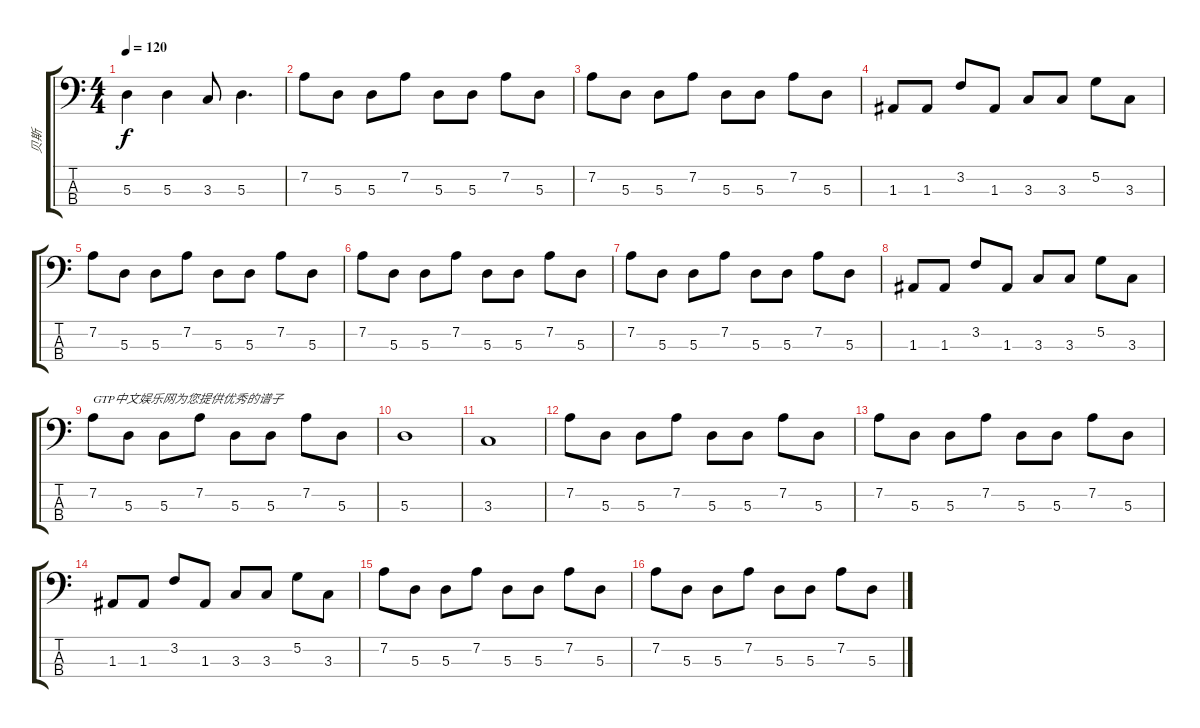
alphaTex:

\track ("贝斯" "贝斯") {instrument electricbassfinger}
\staff {score tabs}
\tuning (G2 D2 A1 E1) {hide}
\ts (4 4)
\tempo 120
\clef f4
\ks c
5.3.4{dy f} 5.3.4 3.3.8 5.3.4{d} |
7.2.8 5.3.8 5.3.8 7.2.8 5.3.8 5.3.8 7.2.8 5.3.8 |
7.2.8 5.3.8 5.3.8 7.2.8 5.3.8 5.3.8 7.2.8 5.3.8 |
1.3.8 1.3.8 3.2.8 1.3.8 3.3.8 3.3.8 5.2.8 3.3.8 |
7.2.8 5.3.8 5.3.8 7.2.8 5.3.8 5.3.8 7.2.8 5.3.8 |
7.2.8 5.3.8 5.3.8 7.2.8 5.3.8 5.3.8 7.2.8 5.3.8 |
7.2.8 5.3.8 5.3.8 7.2.8 5.3.8 5.3.8 7.2.8 5.3.8 |
1.3.8 1.3.8 3.2.8 1.3.8 3.3.8 3.3.8 5.2.8 3.3.8 |
7.2.8{txt "GTP中文娱乐网为您提供优秀的谱子"} 5.3.8 5.3.8 7.2.8 5.3.8 5.3.8 7.2.8 5.3.8 |
5.3.1 |
3.3.1 |
7.2.8 5.3.8 5.3.8 7.2.8 5.3.8 5.3.8 7.2.8 5.3.8 |
7.2.8 5.3.8 5.3.8 7.2.8 5.3.8 5.3.8 7.2.8 5.3.8 |
1.3.8 1.3.8 3.2.8 1.3.8 3.3.8 3.3.8 5.2.8 3.3.8 |
7.2.8 5.3.8 5.3.8 7.2.8 5.3.8 5.3.8 7.2.8 5.3.8 |
7.2.8 5.3.8 5.3.8 7.2.8 5.3.8 5.3.8 7.2.8 5.3.8
